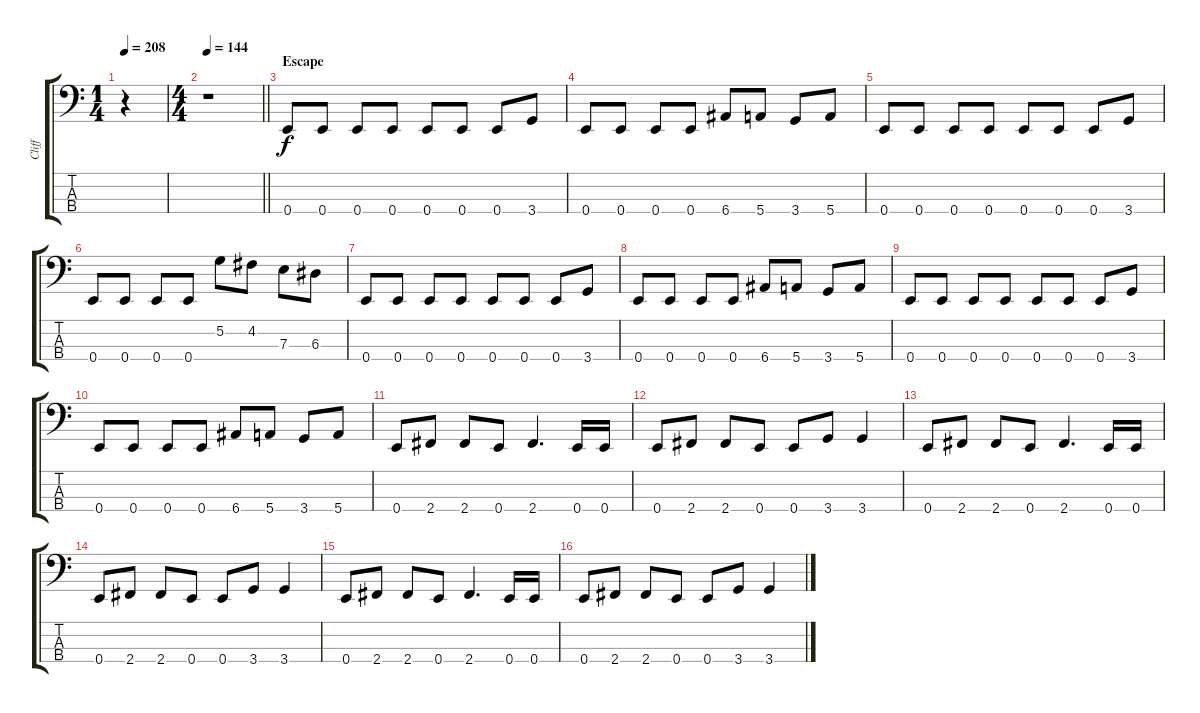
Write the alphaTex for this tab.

\track ("Cliff" "Cliff") {instrument electricbassfinger}
\staff {score tabs}
\tuning (G2 D2 A1 E1) {hide}
\ts (1 4)
\tempo 208
\clef f4
\ks c
r.4{dy f} |
\ts (4 4)
\tempo 144
\barLineRight lightlight
r.1 |
\section ("" "Escape")
0.4.8 0.4.8 0.4.8 0.4.8 0.4.8 0.4.8 0.4.8 3.4.8 |
0.4.8 0.4.8 0.4.8 0.4.8 6.4.8 5.4.8 3.4.8 5.4.8 |
0.4.8 0.4.8 0.4.8 0.4.8 0.4.8 0.4.8 0.4.8 3.4.8 |
0.4.8 0.4.8 0.4.8 0.4.8 5.2.8 4.2.8 7.3.8 6.3.8 |
0.4.8 0.4.8 0.4.8 0.4.8 0.4.8 0.4.8 0.4.8 3.4.8 |
0.4.8 0.4.8 0.4.8 0.4.8 6.4.8 5.4.8 3.4.8 5.4.8 |
0.4.8 0.4.8 0.4.8 0.4.8 0.4.8 0.4.8 0.4.8 3.4.8 |
0.4.8 0.4.8 0.4.8 0.4.8 6.4.8 5.4.8 3.4.8 5.4.8 |
0.4.8 2.4.8 2.4.8 0.4.8 2.4.4{d} 0.4.16 0.4.16 |
0.4.8 2.4.8 2.4.8 0.4.8 0.4.8 3.4.8 3.4.4 |
0.4.8 2.4.8 2.4.8 0.4.8 2.4.4{d} 0.4.16 0.4.16 |
0.4.8 2.4.8 2.4.8 0.4.8 0.4.8 3.4.8 3.4.4 |
0.4.8 2.4.8 2.4.8 0.4.8 2.4.4{d} 0.4.16 0.4.16 |
0.4.8 2.4.8 2.4.8 0.4.8 0.4.8 3.4.8 3.4.4
